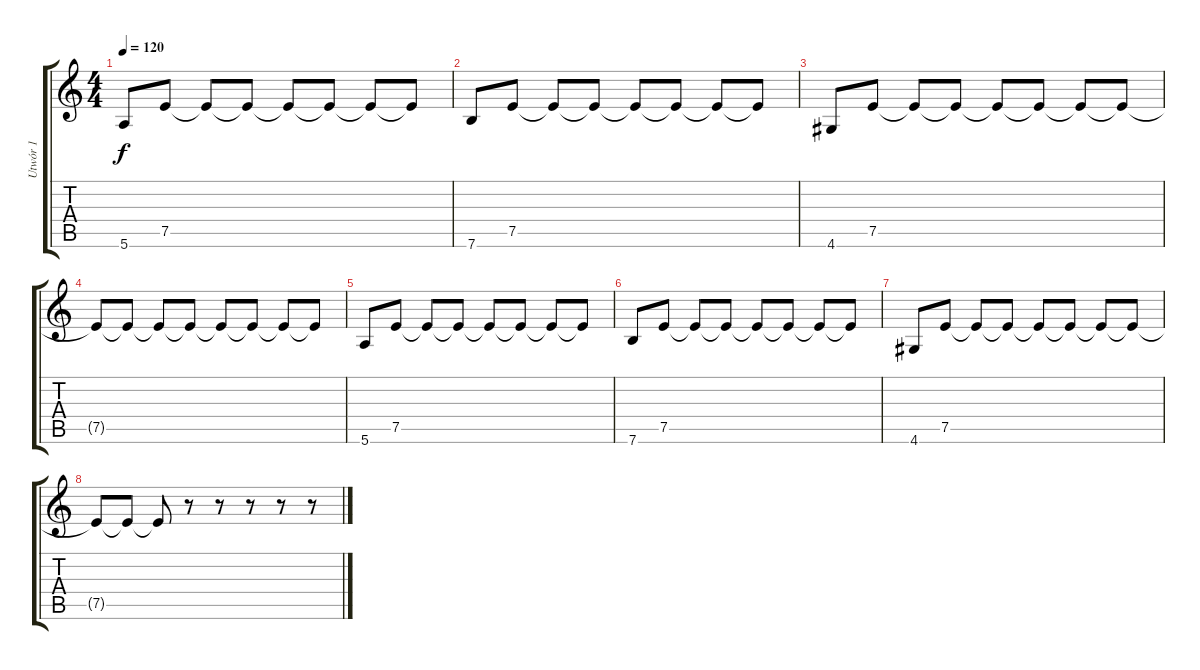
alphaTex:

\track ("Utwór 1" "Utwór 1") {instrument electricguitarclean}
\staff {score tabs}
\tuning (E4 B3 G3 D3 A2 E2) {hide}
\ts (4 4)
\tempo 120
\clef g2
\ks c
5.6.8{dy f instrument electricguitarclean} 7.5.8 7.5{t}.8 7.5{t}.8 7.5{t}.8 7.5{t}.8 7.5{t}.8 7.5{t}.8 |
7.6.8 7.5.8 7.5{t}.8 7.5{t}.8 7.5{t}.8 7.5{t}.8 7.5{t}.8 7.5{t}.8 |
4.6.8 7.5.8 7.5{t}.8 7.5{t}.8 7.5{t}.8 7.5{t}.8 7.5{t}.8 7.5{t}.8 |
7.5{t}.8 7.5{t}.8 7.5{t}.8 7.5{t}.8 7.5{t}.8 7.5{t}.8 7.5{t}.8 7.5{t}.8 |
5.6.8 7.5.8 7.5{t}.8 7.5{t}.8 7.5{t}.8 7.5{t}.8 7.5{t}.8 7.5{t}.8 |
7.6.8 7.5.8 7.5{t}.8 7.5{t}.8 7.5{t}.8 7.5{t}.8 7.5{t}.8 7.5{t}.8 |
4.6.8 7.5.8 7.5{t}.8 7.5{t}.8 7.5{t}.8 7.5{t}.8 7.5{t}.8 7.5{t}.8 |
7.5{t}.8 7.5{t}.8 7.5{t}.8 r.8 r.8 r.8 r.8 r.8
